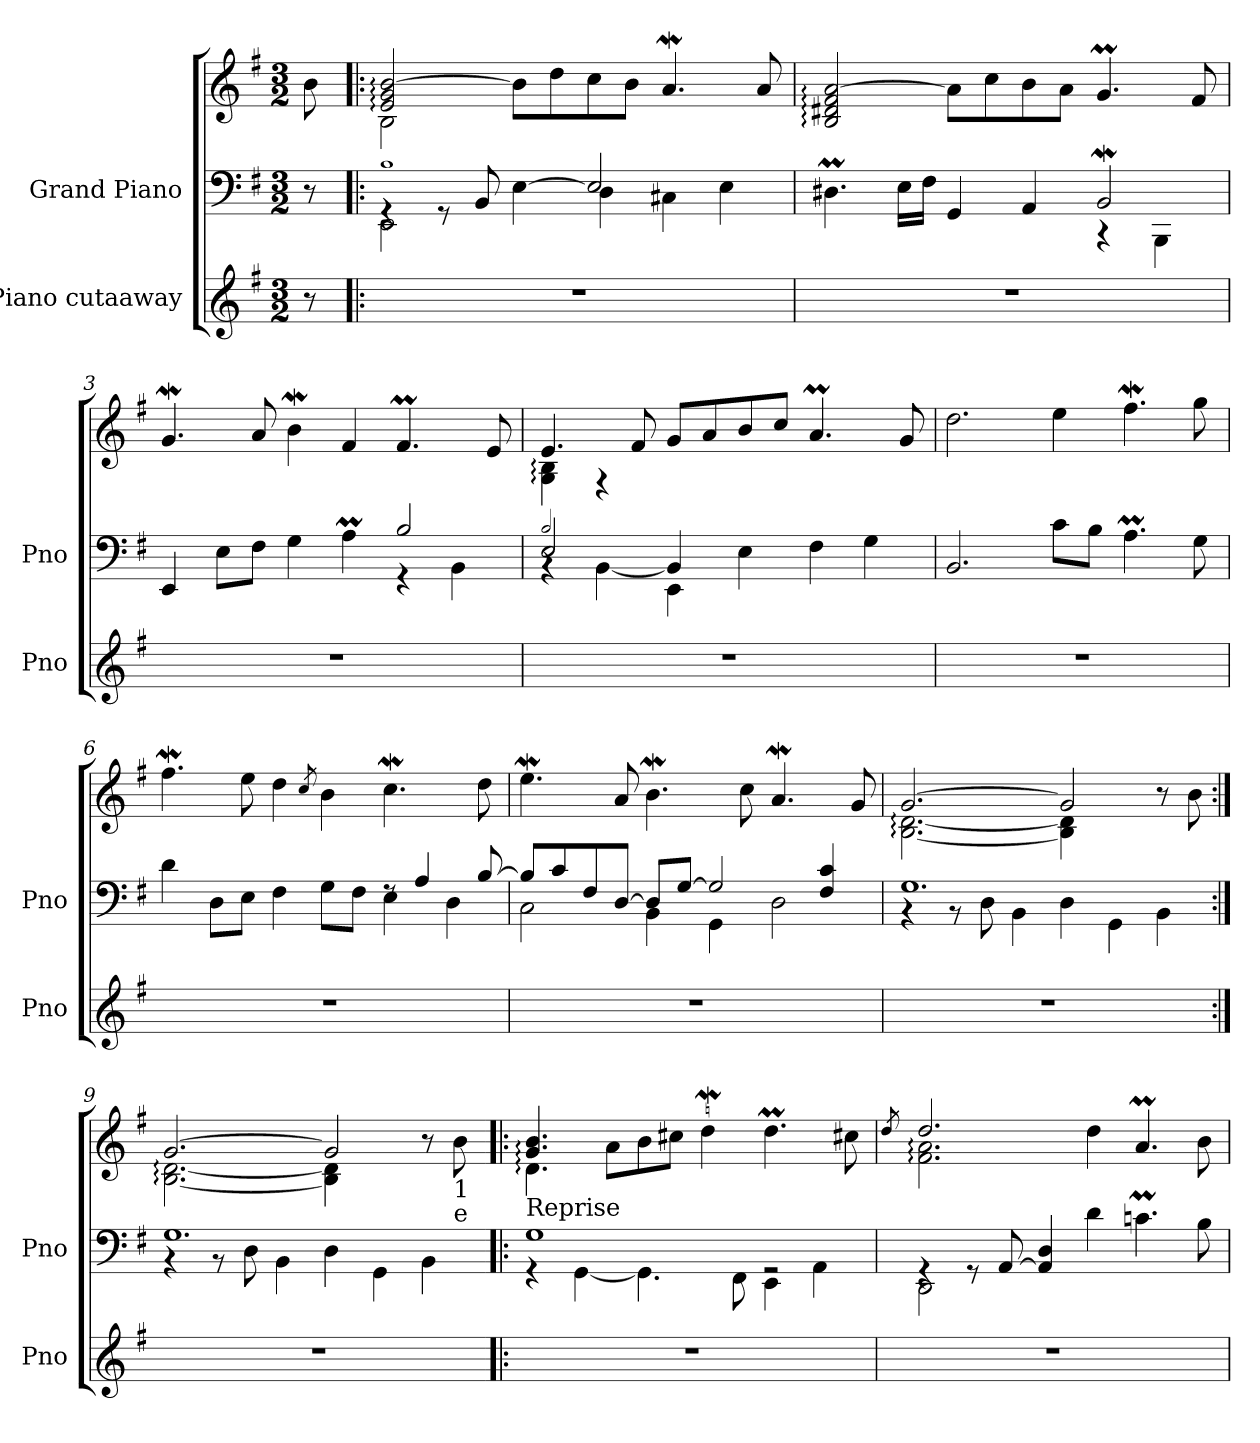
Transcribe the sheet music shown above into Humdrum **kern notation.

**kern	**kern	**kern
*part2	*part1	*part1
*staff3	*staff2	*staff1
*I"Piano cutaaway	*I"Grand Piano	*
*I'Pno	*I'Pno	*
*clefG2	*clefF4	*clefG2
*k[f#]	*k[f#]	*k[f#]
*M3/2	*M3/2	*M3/2
*MM140	*MM140	*MM140
=	=	=
8r	8r	8b\
=1!|:	=1!|:	=1!|:
*	*^	*^
!	!LO:TX:a:t=[1]	!	!	!
1.r	4rGG	2EE\	2e/: 2g/: [2b/:	2B\
.	8rGG	.	.	.
.	8BB/	.	.	.
.	[4E\	4rEEyy	8b\L]	1ryy
.	.	.	8dd\	.
.	2E/]	4D\	8cc\	.
.	.	.	8b\J	.
.	.	4C#X\	4.aW/	.
.	4E\	4rEEyy	.	.
.	.	.	8a/	.
*	*	*	*v	*v
=2	=2	=2	=2
1.r	4.D#Xm\	1rFyy	2B/: 2d#X/: 2f#/: [2a/:
.	16E\LL	.	.
.	16F#\JJ	.	.
.	4GG/	.	8a\L]
.	.	.	8cc\
.	4AA/	.	8b\
.	.	.	8a\J
.	2BBW/	4r	4.gM/
.	.	4BBB\	.
.	.	.	8f#/
=3	=3	=3	=3
1.r	4EE/	1ryy	4.gw/
.	8E\L	.	.
.	8F#\J	.	8a/
.	4G\	.	4bW\
.	4AM\	.	4f#/
.	2B/	4r	4.f#m/
.	.	4BB\	.
.	.	.	8e/
!!LO:LB:g=z
=4	=4	=4	=4
*	*	*	*^
!	!	!	!LO:TX:b:t=[2]	!
1.r	2E/	4rBB	4.e/	4G\: 4B\:
.	.	[4BB\	.	4r
.	.	.	8f#/	.
.	4BB/]	4EE\	8g/L	1rddyy
.	.	.	8a/	.
.	4E\	2.rGGyy	8b/	.
.	.	.	8cc/J	.
.	4F#\	.	4.aM/	.
.	4G\	.	.	.
.	.	.	8g/	.
*	*v	*v	*	*
*	*	*v	*v
=5	=5	=5
1.r	2.BB/	2.dd\
.	8c\L	4ee\
.	8B\J	.
.	4.AM\	4.ff#W\
.	8G\	8gg\
=6	=6	=6
*	*^	*
1.r	4d\	1rEEyy	4.ff#W\
.	8D\L	.	.
.	8E\J	.	8ee\
.	4F#\	.	4dd\
.	.	.	8qcc/
.	8G\L	.	4b\
.	8F#\J	.	.
.	8rF	4E\	4.ccw\
.	4A/	.	.
.	.	4D\	.
.	[8B/	.	8dd\
=7	=7	=7	=7
1.r	8B/L]	2C\	4.eeW\
.	8c/	.	.
.	8F#/	.	.
.	[8D/J	.	8a/
.	8D/L]	4BB\	4.bW\
.	[8G/J	.	.
.	2G/]	4GG\	.
.	.	.	8cc\
.	.	2D\	4.aW/
.	4F#/ 4c/	.	.
.	.	.	8g/
!!LO:LB:g=z
=8	=8	=8	=8
*	*	*	*^
1.r	1.G	4r	[2.g/	[2.B\: [2.d\:
.	.	8r	.	.
.	.	8D\	.	.
.	.	4BB\	.	.
.	.	4D\	2g/]	4B\] 4d\]
.	.	4GG\	.	2ryy
.	.	4BB\	8r	.
.	.	.	8b\	.
=9:|!	=9:|!	=9:|!	=9:|!	=9:|!
1.r	1.G	4r	[2.g/	[2.B\: [2.d\:
.	.	8r	.	.
.	.	8D\	.	.
.	.	4BB\	.	.
.	.	4D\	2g/]	4B\] 4d\]
.	.	4GG\	.	2ryy
.	.	4BB\	8r	.
!	!	!	!LO:TX:b:t=1	!
!	!	!	!LO:TX:b:t=e	!
.	.	.	8b\	.
=10!|:	=10!|:	=10!|:	=10!|:	=10!|:
!	!	!	!LO:TX:b:t=Reprise	!
1.r	1G	4r	4.g/: 4.b/:	4.d:\
.	.	[4GG\	.	.
.	.	.	8a\L	8rffyy
.	.	4.GG\]	8b\	1rddyy
.	.	.	8cc#X\J	.
.	.	.	4ddW\	.
.	.	8FF#\	.	.
.	2rGG	4EE\	4.ddM\	.
.	.	4AA\	.	.
.	.	.	8cc#\	.
=11	=11	=11	=11	=11
.	.	.	8qdd/	.
1.r	4rGG	2DD\	2.dd/	2.f#\: 2.a\:
.	8rGG	.	.	.
.	[8AA/	.	.	.
.	4AA/] 4D/	1rFyy	.	.
.	4d\	.	4dd\	2.reyy
.	4.cnM\	.	4.aM/	.
.	8B\	.	8b\	.
*	*v	*v	*	*
*	*	*v	*v
=	=	=
*-	*-	*-
